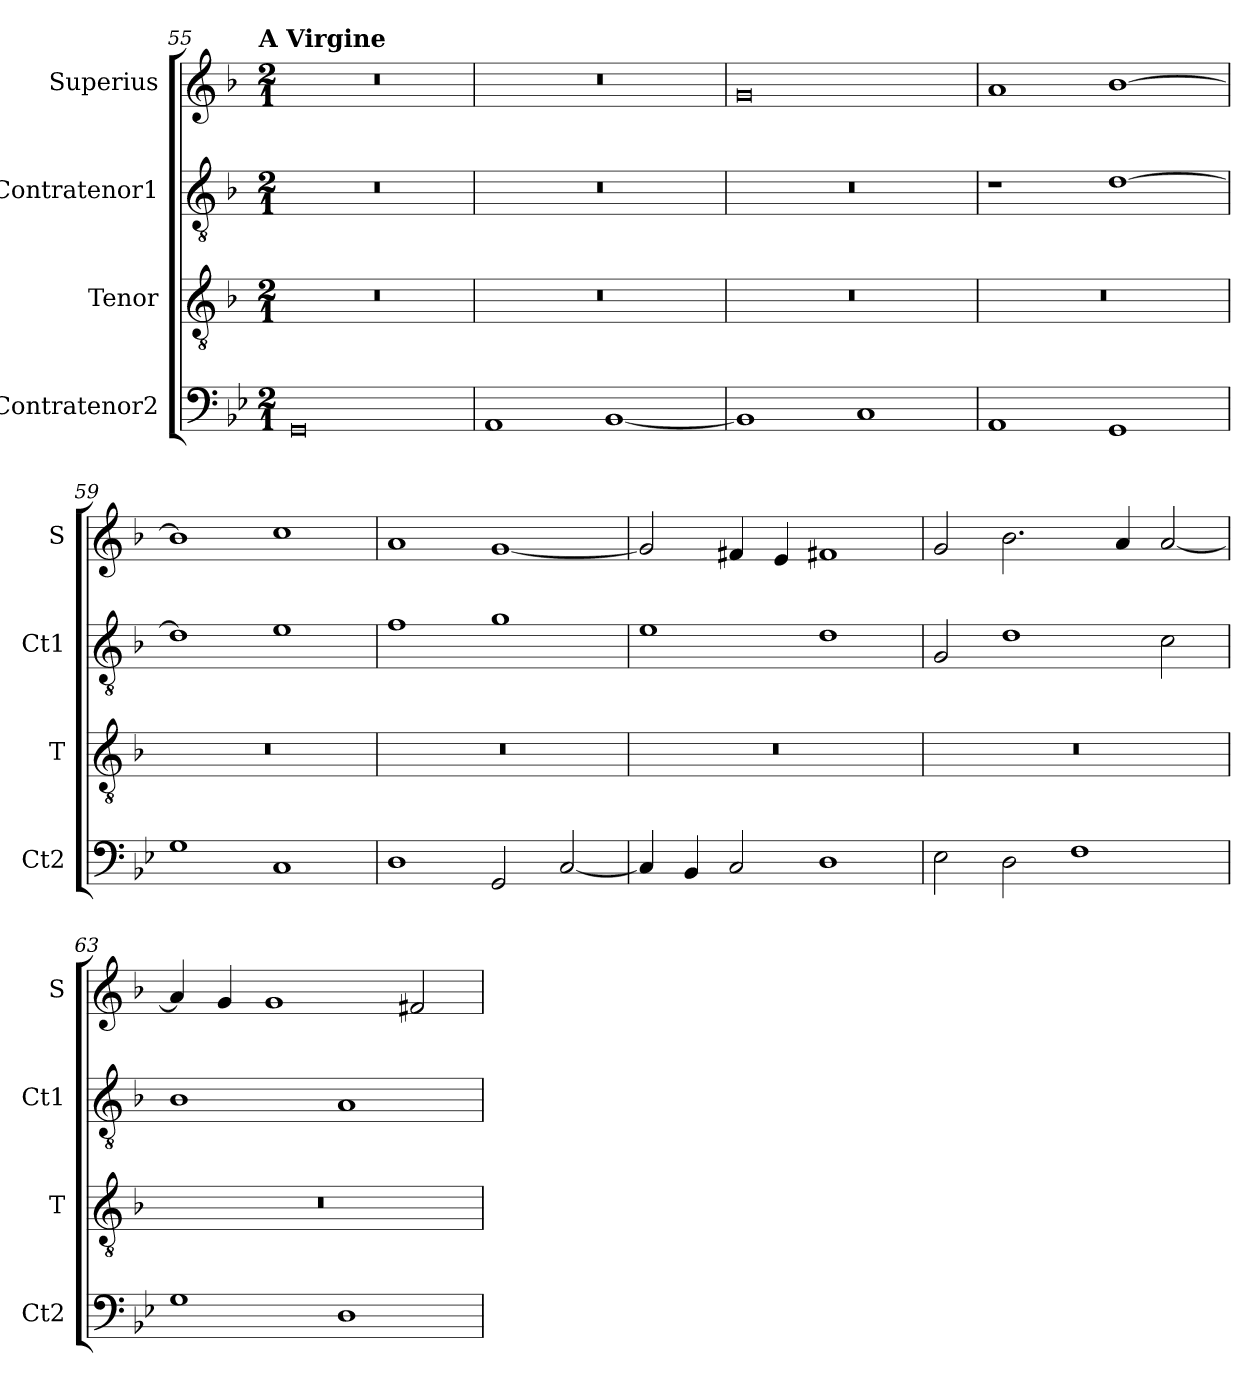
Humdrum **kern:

**kern	**kern	**kern	**kern
*part4	*part3	*part2	*part1
*staff4	*staff3	*staff2	*staff1
*I"Contratenor2	*I"Tenor	*I"Contratenor1	*I"Superius
*I'Ct2	*I'T	*I'Ct1	*I'S
!!LO:LB:g=z
*clefF4	*clefGv2	*clefGv2	*clefG2
*k[b-e-]	*k[b-]	*k[b-]	*k[b-]
!!LO:TX:omd:t=A Virgine
*M2/1	*M2/1	*M2/1	*M2/1
=55	=55	=55	=55
0GG	0r	0r	0r
=56	=56	=56	=56
1AA	0r	0r	0r
[1BB-	.	.	.
=57	=57	=57	=57
1BB-]	0r	0r	0g
1C	.	.	.
=58	=58	=58	=58
1AA	0r	1r	1a
1GG	.	[1d	[1b-
=59	=59	=59	=59
1G	0r	1d]	1b-]
1C	.	1e	1cc
=60	=60	=60	=60
1D	0r	1f	1a
2GG/	.	1g	[1g
[2C/	.	.	.
=61	=61	=61	=61
4C/]	0r	1e	2g/]
4BB-/	.	.	.
2C/	.	.	4f#X/
.	.	.	4e/
1D	.	1d	1f#X
=62	=62	=62	=62
2E-\	0r	2G/	2g/
2D\	.	1d	2.b-\
1F	.	.	.
.	.	.	4a/
.	.	2c\	[2a/
=63	=63	=63	=63
1G	0r	1B-	4a/]
.	.	.	4g/
.	.	.	1g
1D	.	1A	.
.	.	.	2f#X/
=	=	=	=
*-	*-	*-	*-
